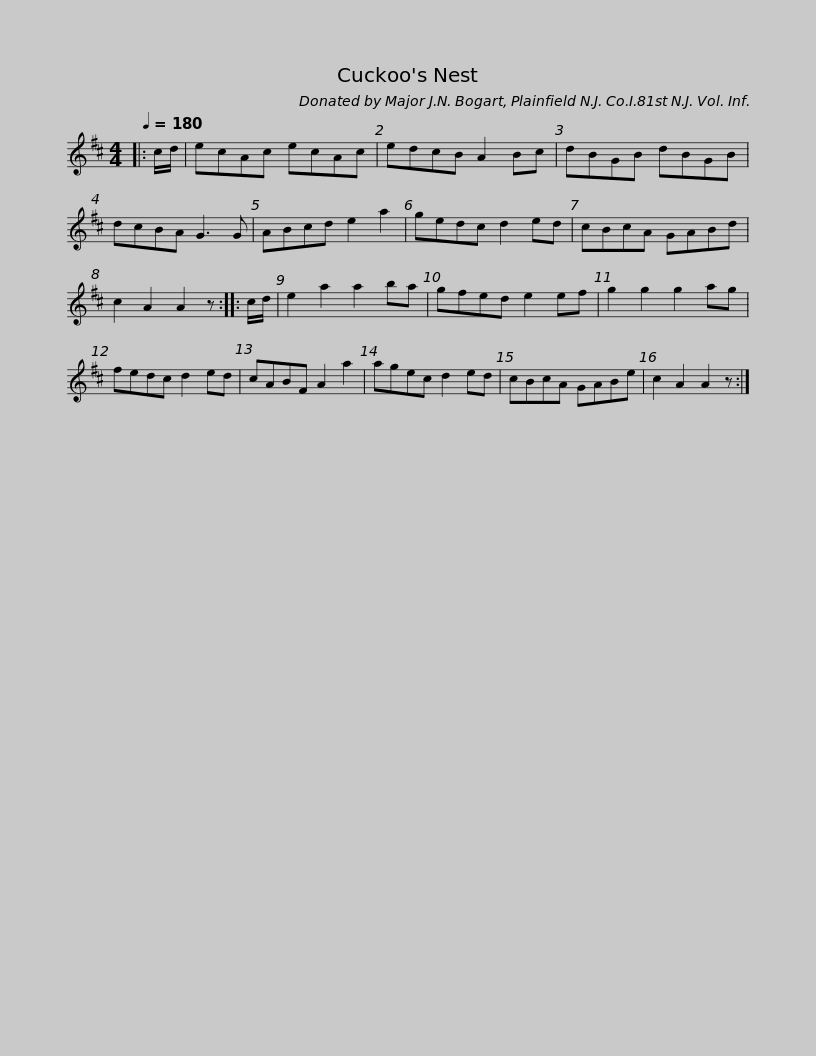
X:1
L:1/8
Q:1/4=180
M:4/4
I:linebreak $
K:none
V:1 treble transpose="8 "
V:1
[K:D]|: c/d/ | ecAc ecAc | edcB A2 Bc | dBGB dBGB | dcBA G3 G | %5
 ABcd e2 a2 |$ gedc d2 ed | cBcA GABd | c2 A2 A2 z :: c/d/ | %10
 e2 a2 a2 ba | gfed e2 ef | g2 g2 g2 ag |$ fedc d2 ed | cABF A2 a2 | %15
 agec d2 ed | cBcA GABe | c2 A2 A2 z :| %18
